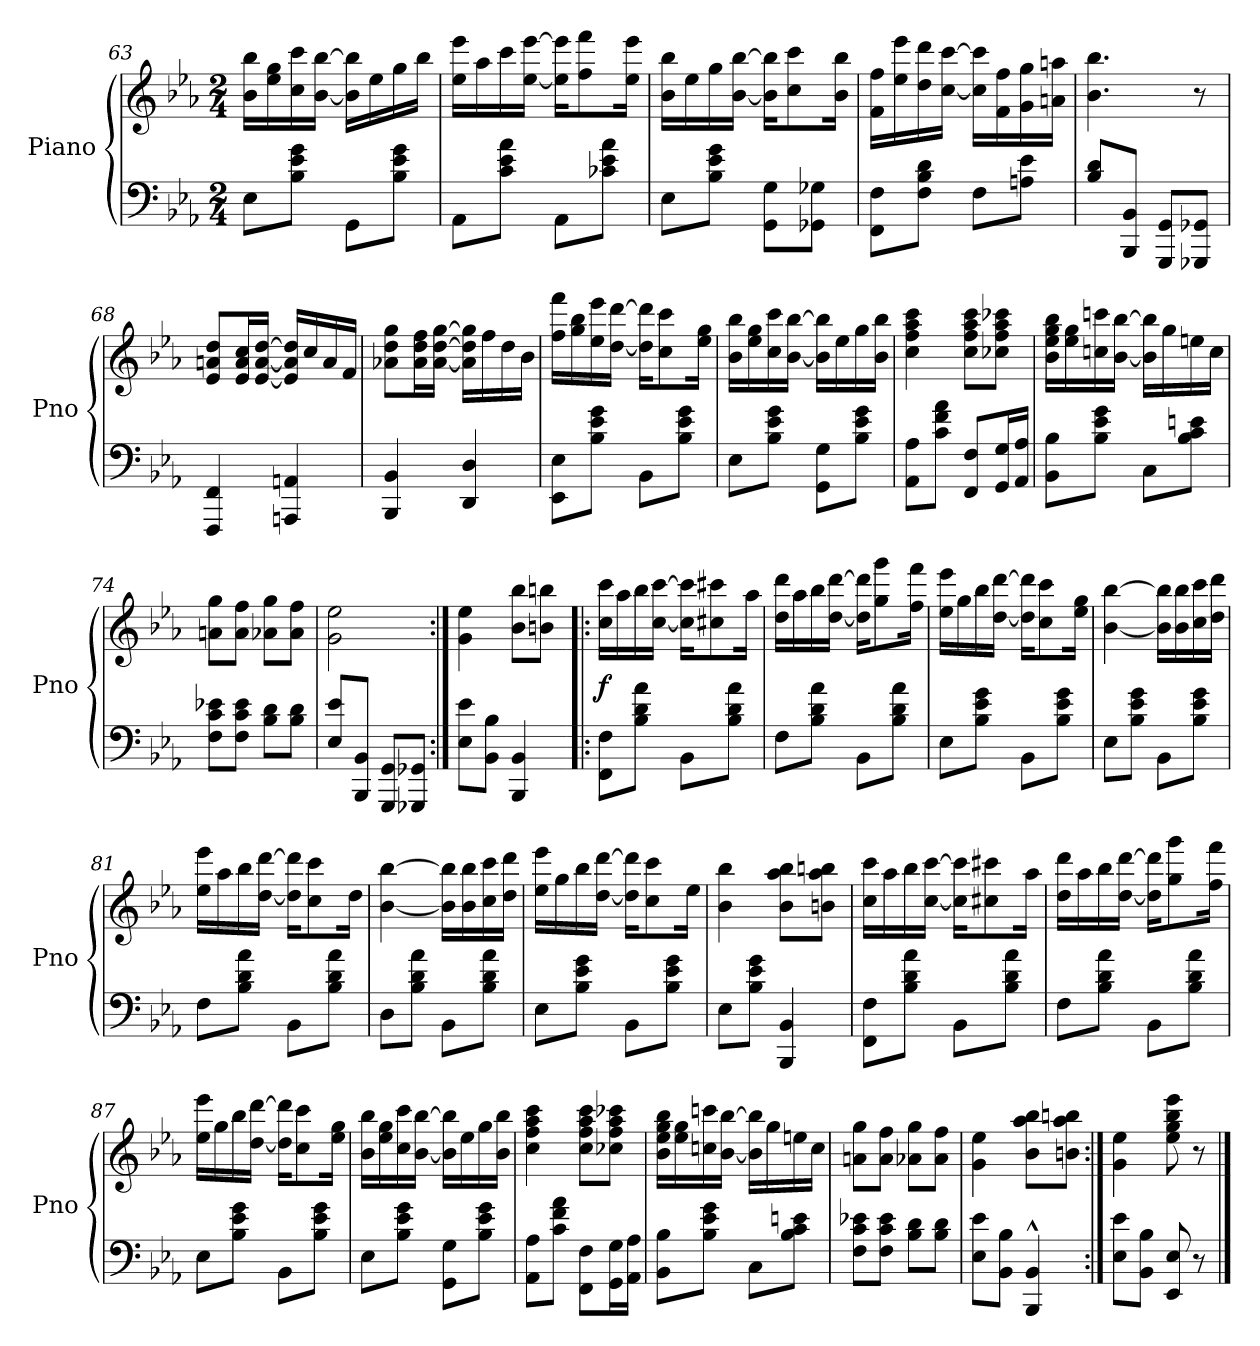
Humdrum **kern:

**kern	**kern	**dynam
*part1	*part1	*part1
*staff2	*staff1	*staff1/2
*I"Piano	*	*
*I'Pno	*	*
*clefF4	*clefG2	*
*k[b-e-a-]	*k[b-e-a-]	*
*M2/4	*M2/4	*
=63	=63	=63
8E-L	16b- 16bb-LL	.
.	16ee- 16gg	.
8B- 8e- 8gJ	16cc 16ccc	.
.	[16b- [16bb-JJ	.
8GGL	16b-] 16bb-]LL	.
.	16ee-	.
8B- 8e- 8gJ	16gg	.
.	16bb-JJ	.
=64	=64	=64
8AA-L	16ee- 16eee-LL	.
.	16aa-	.
8c 8e- 8a-J	16ccc	.
.	[16ee- [16eee-JJ	.
8AA-L	16ee-] 16eee-]KL	.
.	8ff 8fff	.
8c-X 8e- 8a-J	.	.
.	16ee- 16eee-Jk	.
=65	=65	=65
8E-L	16b- 16bb-LL	.
.	16ee-	.
8B- 8e- 8gJ	16gg	.
.	[16b- [16bb-JJ	.
8GG\ 8G\L	16b-] 16bb-]KL	.
.	8cc 8ccc	.
8GG-X\ 8G-X\J	.	.
.	16b- 16bb-Jk	.
=66	=66	=66
8FF 8FL	16f 16ffLL	.
.	16ee- 16eee-	.
8F 8B- 8dJ	16dd 16ddd	.
.	[16cc [16cccJJ	.
8FL	16cc] 16ccc]LL	.
.	16f 16ff	.
8An 8e-J	16g 16gg	.
.	16an 16aanJJ	.
=67	=67	=67
8B- 8dL	4.b- 4.bb-	.
8BBB- 8BB-J	.	.
8GGG 8GGL	.	.
8GGG-X 8GG-XJ	8r	.
=68	=68	=68
4FFF 4FF	8e- 8an 8ddL	.
.	16e- 16a 16ccL	.
.	[16e- [16a [16ddJJ	.
4AAAn 4AAn	16e-] 16a] 16dd]LL	.
.	16cc	.
.	16a	.
.	16fJJ	.
=69	=69	=69
4BBB- 4BB-	8a-X 8dd 8ggL	.
.	16a- 16dd 16ffL	.
.	[16a- [16dd [16ggJJ	.
4DD 4D	16a-] 16dd] 16gg]LL	.
.	16ff	.
.	16dd	.
.	16b-JJ	.
=70	=70	=70
8EE- 8E-L	16ff 16fffLL	.
.	16gg 16bb-	.
8B- 8e- 8gJ	16ee- 16eee-	.
.	[16dd [16dddJJ	.
8BB-L	16dd] 16ddd]KL	.
.	8cc 8ccc	.
8B- 8e- 8gJ	.	.
.	16ee- 16ggJk	.
=71	=71	=71
8E-L	16b- 16bb-LL	.
.	16ee- 16gg	.
8B- 8e- 8gJ	16cc 16ccc	.
.	[16b- [16bb-JJ	.
8GG 8GL	16b-] 16bb-]LL	.
.	16ee-	.
8B- 8e- 8gJ	16gg	.
.	16b- 16bb-JJ	.
=72	=72	=72
8AA- 8A-L	4cc 4ff 4aa- 4ccc	.
8c 8f 8a-J	.	.
8FF 8FL	8cc 8ff 8aa- 8cccL	.
16GG 16GL	8cc-X 8ff 8aa- 8ccc-XJ	.
16AA- 16A-JJ	.	.
=73	=73	=73
8BB- 8B-L	16b- 16ee- 16gg 16bb-LL	.
.	16ee- 16gg	.
8B- 8e- 8gJ	16ccn 16cccn	.
.	[16b- [16bb-JJ	.
8CL	16b-] 16bb-]LL	.
.	16gg	.
8B- 8c 8enJ	16een	.
.	16ccJJ	.
=74	=74	=74
8F 8c 8e-XL	8an 8ggL	.
8F 8c 8e-J	8a 8ffJ	.
8B- 8dL	8a-X 8ggL	.
8B- 8dJ	8a- 8ffJ	.
=75	=75	=75
8E- 8e-L	2g 2ee-	.
8BBB- 8BB-J	.	.
8GGG 8GGL	.	.
8GGG-X 8GG-XJ	.	.
=76:|!	=76:|!	=76:|!
8E- 8e-L	4g 4ee-	.
8BB- 8B-J	.	.
4BBB- 4BB-	8b- 8bb-L	.
.	8bn 8bbnJ	.
=77!|:	=77!|:	=77!|:
8FF 8FL	16cc 16cccLL	f
.	16aa-	.
8B- 8d 8a-J	16bb-	.
.	[16cc [16cccJJ	.
8BB-L	16cc] 16ccc]KL	.
.	8cc#X 8ccc#X	.
8B- 8d 8a-J	.	.
.	16aa-Jk	.
=78	=78	=78
8FL	16dd 16dddLL	.
.	16aa-	.
8B- 8d 8a-J	16bb-	.
.	[16dd [16dddJJ	.
8BB-L	16dd] 16ddd]KL	.
.	8gg 8ggg	.
8B- 8d 8a-J	.	.
.	16ff 16fffJk	.
=79	=79	=79
8E-L	16ee- 16eee-LL	.
.	16gg	.
8B- 8e- 8gJ	16bb-	.
.	[16dd [16dddJJ	.
8BB-L	16dd] 16ddd]KL	.
.	8cc 8ccc	.
8B- 8e- 8gJ	.	.
.	16ee- 16ggJk	.
=80	=80	=80
8E-L	[4b- [4bb-	.
8B- 8e- 8gJ	.	.
8BB-L	16b-] 16bb-]LL	.
.	16b- 16bb-	.
8B- 8e- 8gJ	16cc 16ccc	.
.	16dd 16dddJJ	.
=81	=81	=81
8FL	16ee- 16eee-LL	.
.	16aa-	.
8B- 8d 8a-J	16bb-	.
.	[16dd [16dddJJ	.
8BB-L	16dd] 16ddd]KL	.
.	8cc 8ccc	.
8B- 8d 8a-J	.	.
.	16ddJk	.
=82	=82	=82
8DL	[4b- [4bb-	.
8B- 8d 8a-J	.	.
8BB-L	16b-] 16bb-]LL	.
.	16b- 16bb-	.
8B- 8d 8a-J	16cc 16ccc	.
.	16dd 16dddJJ	.
=83	=83	=83
8E-L	16ee- 16eee-LL	.
.	16gg	.
8B- 8e- 8gJ	16bb-	.
.	[16dd [16dddJJ	.
8BB-L	16dd] 16ddd]KL	.
.	8cc 8ccc	.
8B- 8e- 8gJ	.	.
.	16ee-Jk	.
=84	=84	=84
8E-L	4b- 4bb-	.
8B- 8e- 8gJ	.	.
4BBB- 4BB-	8b- 8aa- 8bb-L	.
.	8bn 8aa- 8bbnJ	.
=85	=85	=85
8FF 8FL	16cc 16cccLL	.
.	16aa-	.
8B- 8d 8a-J	16bb-	.
.	[16cc [16cccJJ	.
8BB-L	16cc] 16ccc]KL	.
.	8cc#X 8ccc#X	.
8B- 8d 8a-J	.	.
.	16aa-Jk	.
=86	=86	=86
8FL	16dd 16dddLL	.
.	16aa-	.
8B- 8d 8a-J	16bb-	.
.	[16dd [16dddJJ	.
8BB-L	16dd] 16ddd]KL	.
.	8gg 8ggg	.
8B- 8d 8a-J	.	.
.	16ff 16fffJk	.
=87	=87	=87
8E-L	16ee- 16eee-LL	.
.	16gg	.
8B- 8e- 8gJ	16bb-	.
.	[16dd [16dddJJ	.
8BB-L	16dd] 16ddd]KL	.
.	8cc 8ccc	.
8B- 8e- 8gJ	.	.
.	16ee- 16ggJk	.
=88	=88	=88
8E-L	16b- 16bb-LL	.
.	16ee- 16gg	.
8B- 8e- 8gJ	16cc 16ccc	.
.	[16b- [16bb-JJ	.
8GG 8GL	16b-] 16bb-]LL	.
.	16ee-	.
8B- 8e- 8gJ	16gg	.
.	16b- 16bb-JJ	.
=89	=89	=89
8AA- 8A-L	4cc 4ff 4aa- 4ccc	.
8c 8f 8a-J	.	.
8FF\ 8F\L	8cc 8ff 8aa- 8cccL	.
16GG\ 16G\L	8cc-X 8ff 8aa- 8ccc-XJ	.
16AA-\ 16A-\JJ	.	.
=90	=90	=90
8BB- 8B-L	16b- 16ee- 16gg 16bb-LL	.
.	16ee- 16gg	.
8B- 8e- 8gJ	16ccn 16cccn	.
.	[16b- [16bb-JJ	.
8CL	16b-] 16bb-]LL	.
.	16gg	.
8B- 8c 8enJ	16een	.
.	16ccJJ	.
=91	=91	=91
8F 8c 8e-XL	8an 8ggL	.
8F 8c 8e-J	8a 8ffJ	.
8B- 8dL	8a-X 8ggL	.
8B- 8dJ	8a- 8ffJ	.
=92	=92	=92
8E- 8e-L	4g 4ee-	.
8BB- 8B-J	.	.
4BBB-^^ 4BB-^^	8b- 8aa- 8bb-L	.
.	8bn 8aa- 8bbnJ	.
=93:|!	=93:|!	=93:|!
8E- 8e-L	4g 4ee-	.
8BB- 8B-J	.	.
8EE- 8E-	8ee- 8gg 8bb- 8eee-	.
8r	8r	.
==	==	==
*-	*-	*-
